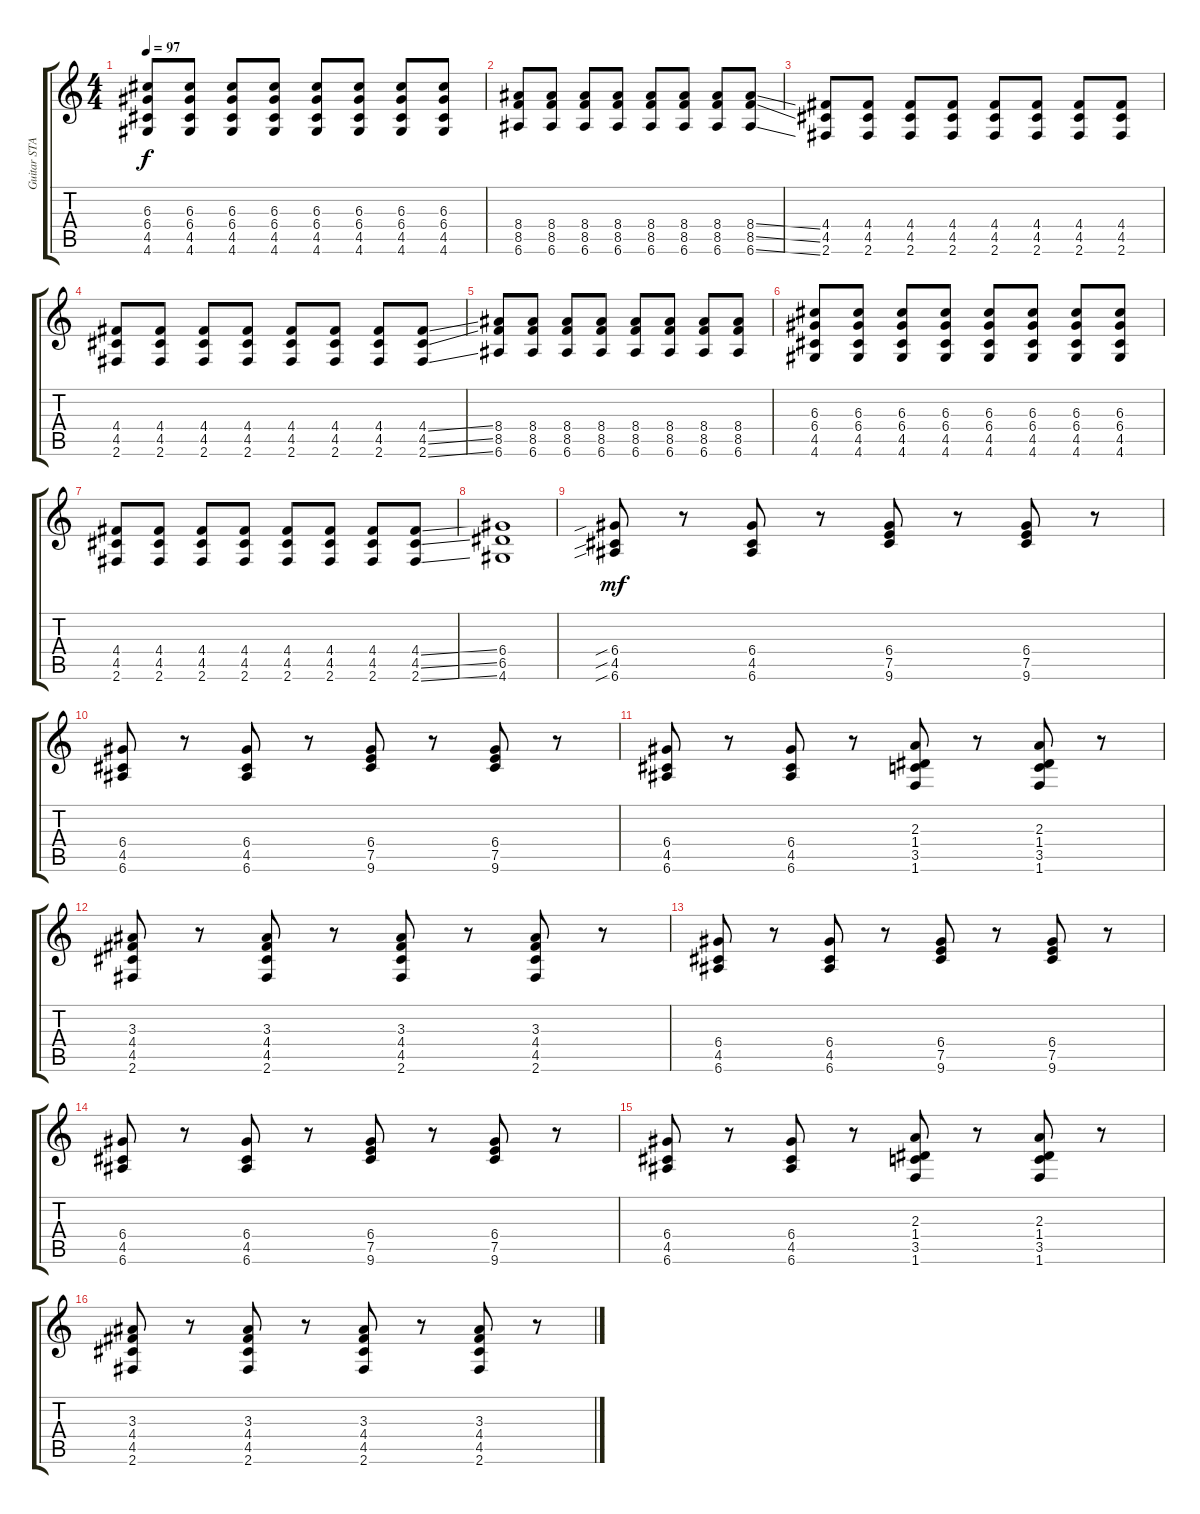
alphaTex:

\track ("Guitar STANDARD TWO" "Guitar STA") {instrument overdrivenguitar}
\staff {score tabs}
\tuning (E4 B3 G3 D3 A2 E2) {hide}
\ts (4 4)
\tempo 97
\clef g2
\ks c
(6.3 6.4 4.5 4.6).8{dy f} (6.3 6.4 4.5 4.6).8 (6.3 6.4 4.5 4.6).8 (6.3 6.4 4.5 4.6).8 (6.3 6.4 4.5 4.6).8 (6.3 6.4 4.5 4.6).8 (6.3 6.4 4.5 4.6).8 (6.3 6.4 4.5 4.6).8 |
(8.4 8.5 6.6).8 (8.4 8.5 6.6).8 (8.4 8.5 6.6).8 (8.4 8.5 6.6).8 (8.4 8.5 6.6).8 (8.4 8.5 6.6).8 (8.4 8.5 6.6).8 (8.4{ss} 8.5{ss} 6.6{ss}).8 |
(4.4 4.5 2.6).8 (4.4 4.5 2.6).8 (4.4 4.5 2.6).8 (4.4 4.5 2.6).8 (4.4 4.5 2.6).8 (4.4 4.5 2.6).8 (4.4 4.5 2.6).8 (4.4 4.5 2.6).8 |
(4.4 4.5 2.6).8 (4.4 4.5 2.6).8 (4.4 4.5 2.6).8 (4.4 4.5 2.6).8 (4.4 4.5 2.6).8 (4.4 4.5 2.6).8 (4.4 4.5 2.6).8 (4.4{ss} 4.5{ss} 2.6{ss}).8 |
(8.4 8.5 6.6).8 (8.4 8.5 6.6).8 (8.4 8.5 6.6).8 (8.4 8.5 6.6).8 (8.4 8.5 6.6).8 (8.4 8.5 6.6).8 (8.4 8.5 6.6).8 (8.4 8.5 6.6).8 |
(6.3 6.4 4.5 4.6).8 (6.3 6.4 4.5 4.6).8 (6.3 6.4 4.5 4.6).8 (6.3 6.4 4.5 4.6).8 (6.3 6.4 4.5 4.6).8 (6.3 6.4 4.5 4.6).8 (6.3 6.4 4.5 4.6).8 (6.3 6.4 4.5 4.6).8 |
(4.4 4.5 2.6).8 (4.4 4.5 2.6).8 (4.4 4.5 2.6).8 (4.4 4.5 2.6).8 (4.4 4.5 2.6).8 (4.4 4.5 2.6).8 (4.4 4.5 2.6).8 (4.4{ss} 4.5{ss} 2.6{ss}).8 |
(6.4 6.5 4.6).1{volume 8} |
(6.4{sib} 4.5{sib} 6.6{sib}).8{dy mf volume 16 balance 8} r.8 (6.4 4.5 6.6).8 r.8 (6.4 7.5 9.6).8 r.8 (6.4 7.5 9.6).8 r.8 |
(6.4 4.5 6.6).8 r.8 (6.4 4.5 6.6).8 r.8 (6.4 7.5 9.6).8 r.8 (6.4 7.5 9.6).8 r.8 |
(6.4 4.5 6.6).8 r.8 (6.4 4.5 6.6).8 r.8 (2.3 1.4 3.5 1.6).8 r.8 (2.3 1.4 3.5 1.6).8 r.8 |
(3.3 4.4 4.5 2.6).8 r.8 (3.3 4.4 4.5 2.6).8 r.8 (3.3 4.4 4.5 2.6).8 r.8 (3.3 4.4 4.5 2.6).8 r.8 |
(6.4 4.5 6.6).8 r.8 (6.4 4.5 6.6).8 r.8 (6.4 7.5 9.6).8 r.8 (6.4 7.5 9.6).8 r.8 |
(6.4 4.5 6.6).8 r.8 (6.4 4.5 6.6).8 r.8 (6.4 7.5 9.6).8 r.8 (6.4 7.5 9.6).8 r.8 |
(6.4 4.5 6.6).8 r.8 (6.4 4.5 6.6).8 r.8 (2.3 1.4 3.5 1.6).8 r.8 (2.3 1.4 3.5 1.6).8 r.8 |
(3.3 4.4 4.5 2.6).8 r.8 (3.3 4.4 4.5 2.6).8 r.8 (3.3 4.4 4.5 2.6).8 r.8 (3.3 4.4 4.5 2.6).8 r.8
